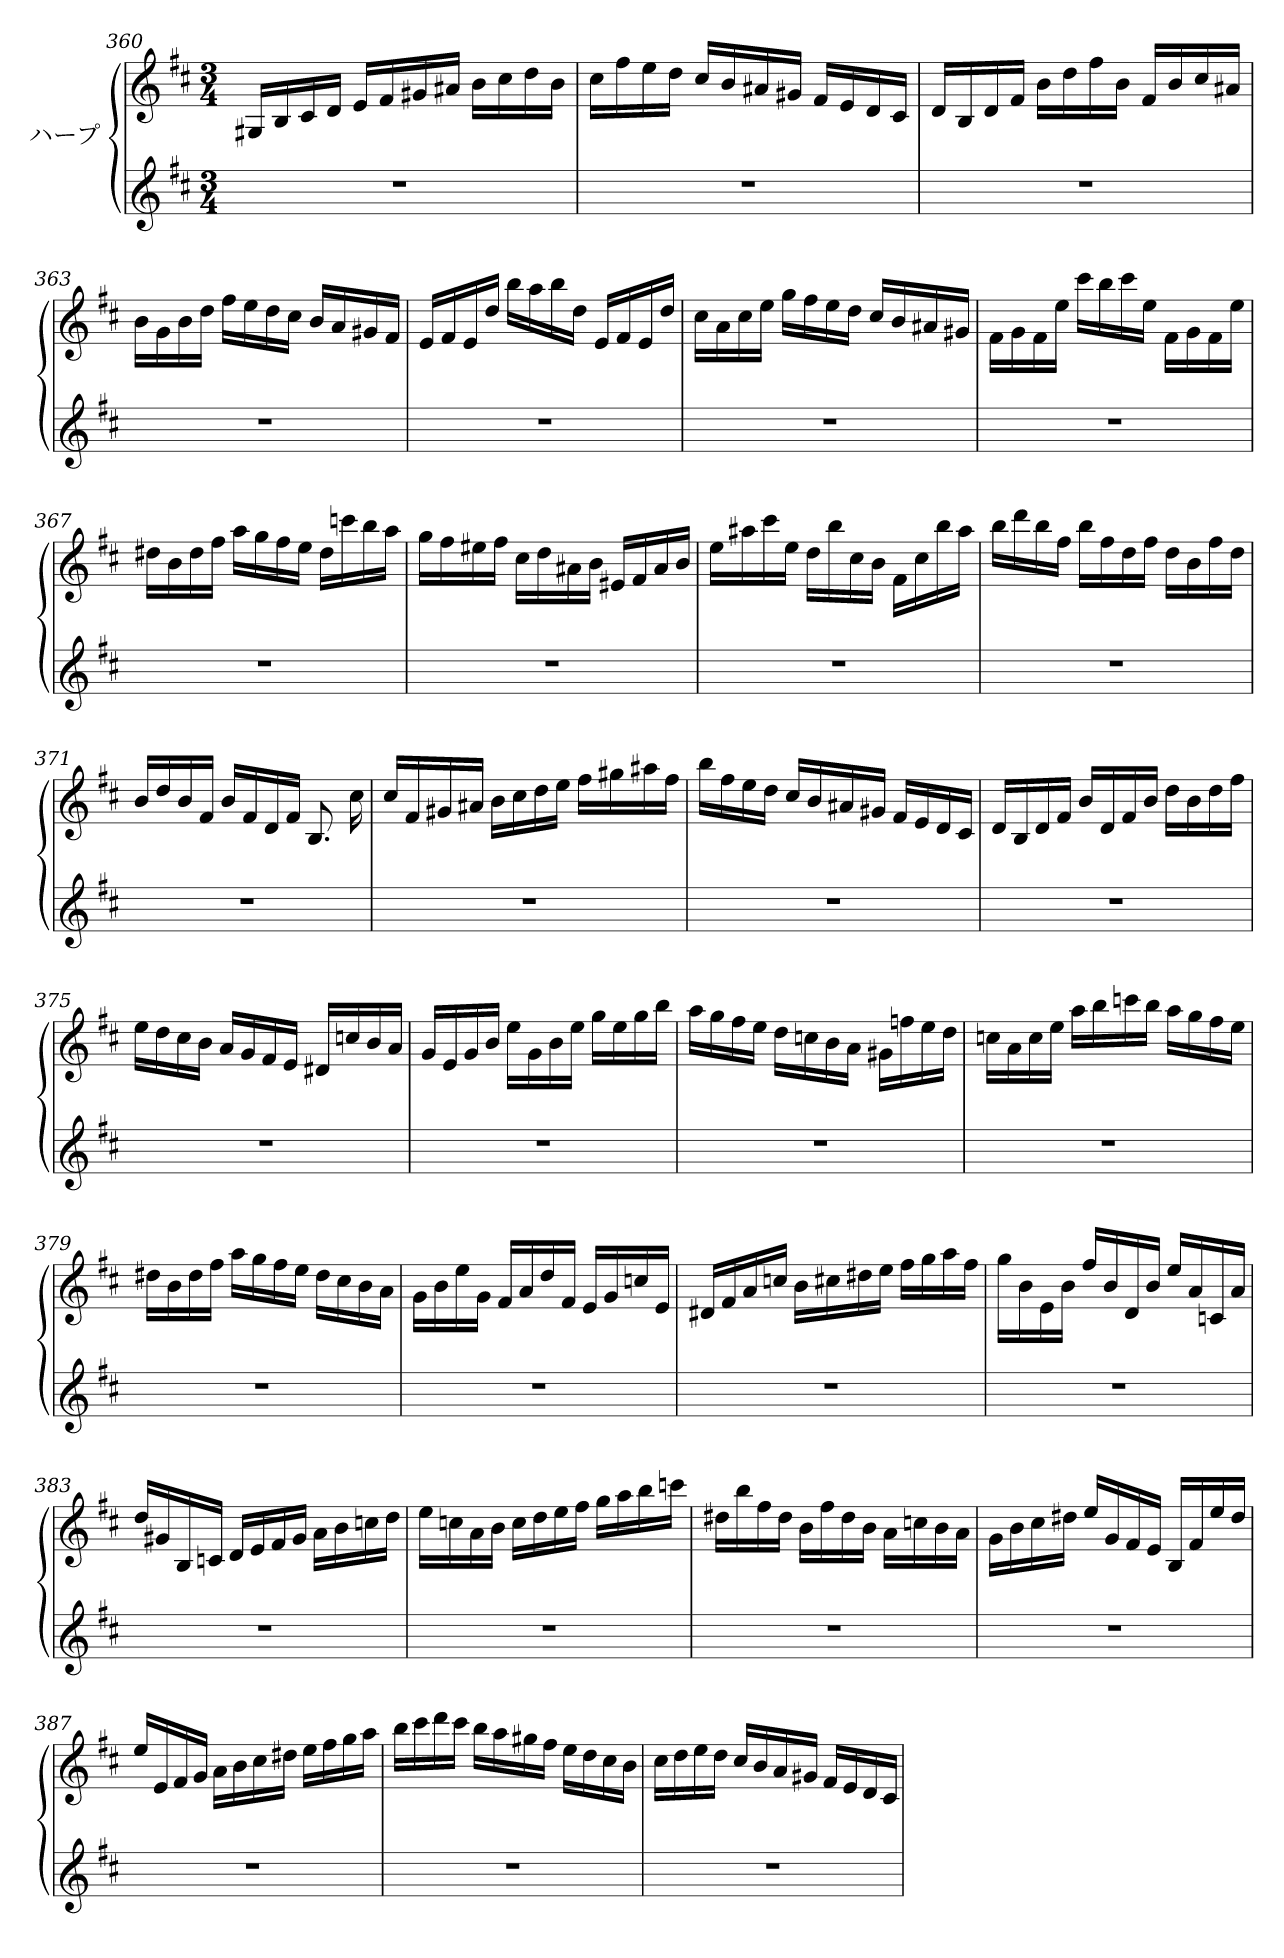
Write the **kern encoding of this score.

**kern	**kern
*part1	*part1
*staff2	*staff1
*I"ハープ	*
*clefG2	*clefG2
*k[f#c#]	*k[f#c#]
*M3/4	*M3/4
=360	=360
2.r	16G#X/LL
.	16B/
.	16c#/
.	16d/JJ
.	16e/LL
.	16f#/
.	16g#X/
.	16a#X/JJ
.	16b\LL
.	16cc#\
.	16dd\
.	16b\JJ
=361	=361
2.r	16cc#\LL
.	16ff#\
.	16ee\
.	16dd\JJ
.	16cc#/LL
.	16b/
.	16a#X/
.	16g#X/JJ
.	16f#/LL
.	16e/
.	16d/
.	16c#/JJ
!!LO:LB:g=z
=362	=362
2.r	16d/LL
.	16B/
.	16d/
.	16f#/JJ
.	16b\LL
.	16dd\
.	16ff#\
.	16b\JJ
.	16f#/LL
.	16b/
.	16cc#/
.	16a#X/JJ
=363	=363
2.r	16b\LL
.	16g\
.	16b\
.	16dd\JJ
.	16ff#\LL
.	16ee\
.	16dd\
.	16cc#\JJ
.	16b/LL
.	16a/
.	16g#X/
.	16f#/JJ
=364	=364
2.r	16e/LL
.	16f#/
.	16e/
.	16dd/JJ
.	16bb\LL
.	16aa\
.	16bb\
.	16dd\JJ
.	16e/LL
.	16f#/
.	16e/
.	16dd/JJ
!!LO:LB:g=z
=365	=365
2.r	16cc#\LL
.	16a\
.	16cc#\
.	16ee\JJ
.	16gg\LL
.	16ff#\
.	16ee\
.	16dd\JJ
.	16cc#/LL
.	16b/
.	16a#X/
.	16g#X/JJ
=366	=366
2.r	16f#\LL
.	16g\
.	16f#\
.	16ee\JJ
.	16ccc#\LL
.	16bb\
.	16ccc#\
.	16ee\JJ
.	16f#\LL
.	16g\
.	16f#\
.	16ee\JJ
=367	=367
2.r	16dd#X\LL
.	16b\
.	16dd#\
.	16ff#\JJ
.	16aa\LL
.	16gg\
.	16ff#\
.	16ee\JJ
.	16dd#\LL
.	16cccn\
.	16bb\
.	16aa\JJ
!!LO:PB:g=z
=368	=368
2.r	16gg\LL
.	16ff#\
.	16ee#X\
.	16ff#\JJ
.	16cc#\LL
.	16dd\
.	16a#X\
.	16b\JJ
.	16e#X/LL
.	16f#/
.	16a#/
.	16b/JJ
=369	=369
2.r	16ee\LL
.	16aa#X\
.	16ccc#\
.	16ee\JJ
.	16dd\LL
.	16bb\
.	16cc#\
.	16b\JJ
.	16f#\LL
.	16cc#\
.	16bb\
.	16aa#\JJ
=370	=370
2.r	16bb\LL
.	16ddd\
.	16bb\
.	16ff#\JJ
.	16bb\LL
.	16ff#\
.	16dd\
.	16ff#\JJ
.	16dd\LL
.	16b\
.	16ff#\
.	16dd\JJ
!!LO:LB:g=z
=371	=371
2.r	16b/LL
.	16dd/
.	16b/
.	16f#/JJ
.	16b/LL
.	16f#/
.	16d/
.	16f#/JJ
.	8.B/
.	16cc#\
=372	=372
2.r	16cc#/LL
.	16f#/
.	16g#X/
.	16a#X/JJ
.	16b\LL
.	16cc#\
.	16dd\
.	16ee\JJ
.	16ff#\LL
.	16gg#X\
.	16aa#X\
.	16ff#\JJ
=373	=373
2.r	16bb\LL
.	16ff#\
.	16ee\
.	16dd\JJ
.	16cc#/LL
.	16b/
.	16a#X/
.	16g#X/JJ
.	16f#/LL
.	16e/
.	16d/
.	16c#/JJ
!!LO:LB:g=z
=374	=374
2.r	16d/LL
.	16B/
.	16d/
.	16f#/JJ
.	16b/LL
.	16d/
.	16f#/
.	16b/JJ
.	16dd\LL
.	16b\
.	16dd\
.	16ff#\JJ
=375	=375
2.r	16ee\LL
.	16dd\
.	16cc#\
.	16b\JJ
.	16a/LL
.	16g/
.	16f#/
.	16e/JJ
.	16d#X/LL
.	16ccn/
.	16b/
.	16a/JJ
=376	=376
2.r	16g/LL
.	16e/
.	16g/
.	16b/JJ
.	16ee\LL
.	16g\
.	16b\
.	16ee\JJ
.	16gg\LL
.	16ee\
.	16gg\
.	16bb\JJ
!!LO:LB:g=z
=377	=377
2.r	16aa\LL
.	16gg\
.	16ff#\
.	16ee\JJ
.	16dd\LL
.	16ccn\
.	16b\
.	16a\JJ
.	16g#X\LL
.	16ffn\
.	16ee\
.	16dd\JJ
=378	=378
2.r	16ccn\LL
.	16a\
.	16cc\
.	16ee\JJ
.	16aa\LL
.	16bb\
.	16cccn\
.	16bb\JJ
.	16aa\LL
.	16gg\
.	16ff#\
.	16ee\JJ
=379	=379
2.r	16dd#X\LL
.	16b\
.	16dd#\
.	16ff#\JJ
.	16aa\LL
.	16gg\
.	16ff#\
.	16ee\JJ
.	16dd#\LL
.	16cc#\
.	16b\
.	16a\JJ
!!LO:LB:g=z
=380	=380
2.r	16g\LL
.	16b\
.	16ee\
.	16g\JJ
.	16f#/LL
.	16a/
.	16dd/
.	16f#/JJ
.	16e/LL
.	16g/
.	16ccn/
.	16e/JJ
=381	=381
2.r	16d#X/LL
.	16f#/
.	16a/
.	16ccn/JJ
.	16b\LL
.	16cc#X\
.	16dd#X\
.	16ee\JJ
.	16ff#\LL
.	16gg\
.	16aa\
.	16ff#\JJ
=382	=382
2.r	16gg\LL
.	16b\
.	16e\
.	16b\JJ
.	16ff#/LL
.	16b/
.	16d/
.	16b/JJ
.	16ee/LL
.	16a/
.	16cn/
.	16a/JJ
!!LO:LB:g=z
=383	=383
2.r	16dd/LL
.	16g#X/
.	16B/
.	16cn/JJ
.	16d/LL
.	16e/
.	16f#/
.	16g#/JJ
.	16a\LL
.	16b\
.	16ccn\
.	16dd\JJ
=384	=384
2.r	16ee\LL
.	16ccn\
.	16a\
.	16b\JJ
.	16cc\LL
.	16dd\
.	16ee\
.	16ff#\JJ
.	16gg\LL
.	16aa\
.	16bb\
.	16cccn\JJ
=385	=385
2.r	16dd#X\LL
.	16bb\
.	16ff#\
.	16dd#\JJ
.	16b\LL
.	16ff#\
.	16dd#\
.	16b\JJ
.	16a\LL
.	16ccn\
.	16b\
.	16a\JJ
!!LO:PB:g=z
=386	=386
2.r	16g\LL
.	16b\
.	16cc#\
.	16dd#X\JJ
.	16ee/LL
.	16g/
.	16f#/
.	16e/JJ
.	16B/LL
.	16f#/
.	16ee/
.	16dd#/JJ
=387	=387
2.r	16ee/LL
.	16e/
.	16f#/
.	16g/JJ
.	16a\LL
.	16b\
.	16cc#\
.	16dd#X\JJ
.	16ee\LL
.	16ff#\
.	16gg\
.	16aa\JJ
=388	=388
2.r	16bb\LL
.	16ccc#\
.	16ddd\
.	16ccc#\JJ
.	16bb\LL
.	16aa\
.	16gg#X\
.	16ff#\JJ
.	16ee\LL
.	16dd\
.	16cc#\
.	16b\JJ
!!LO:LB:g=z
=389	=389
2.r	16cc#\LL
.	16dd\
.	16ee\
.	16dd\JJ
.	16cc#/LL
.	16b/
.	16a/
.	16g#X/JJ
.	16f#/LL
.	16e/
.	16d/
.	16c#/JJ
=	=
*-	*-
